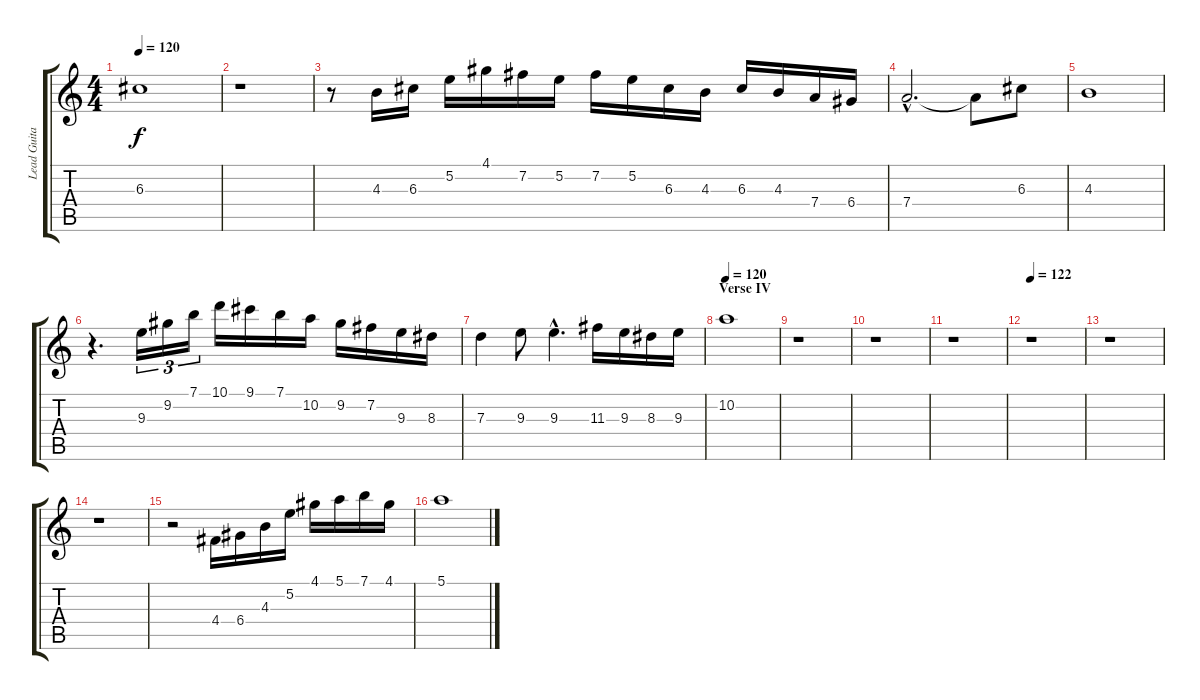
\track ("Lead Guitar" "Lead Guita") {instrument acousticguitarsteel}
\staff {score tabs}
\tuning (E4 B3 G3 D3 A2 E2) {hide}
\ts (4 4)
\tempo 120
\clef g2
\ks c
6.3.1{dy f} |
r.1 |
r.8 4.3.16 6.3.16 5.2.16 4.1.16 7.2.16 5.2.16 7.2.16 5.2.16 6.3.16 4.3.16 6.3.16 4.3.16 7.4.16 6.4.16 |
7.4{hac}.2{d} 7.4{t}.8 6.3.8 |
4.3.1 |
r.4{d} 9.3.16{tu (3 2)} 9.2.16{tu (3 2)} 7.1.16{tu (3 2)} 10.1.16 9.1.16 7.1.16 10.2.16 9.2.16 7.2.16 9.3.16 8.3.16 |
7.3.4 9.3.8 9.3{hac}.4{d} 11.3.16 9.3.16 8.3.16 9.3.16 |
\section ("" "Verse IV")
\tempo 120
10.2.1 |
r.1 |
r.1 |
r.1 |
\tempo 122
r.1 |
r.1 |
r.1 |
r.2 4.4.16 6.4.16 4.3.16 5.2.16 4.1.16 5.1.16 7.1.16 4.1.16 |
5.1.1
